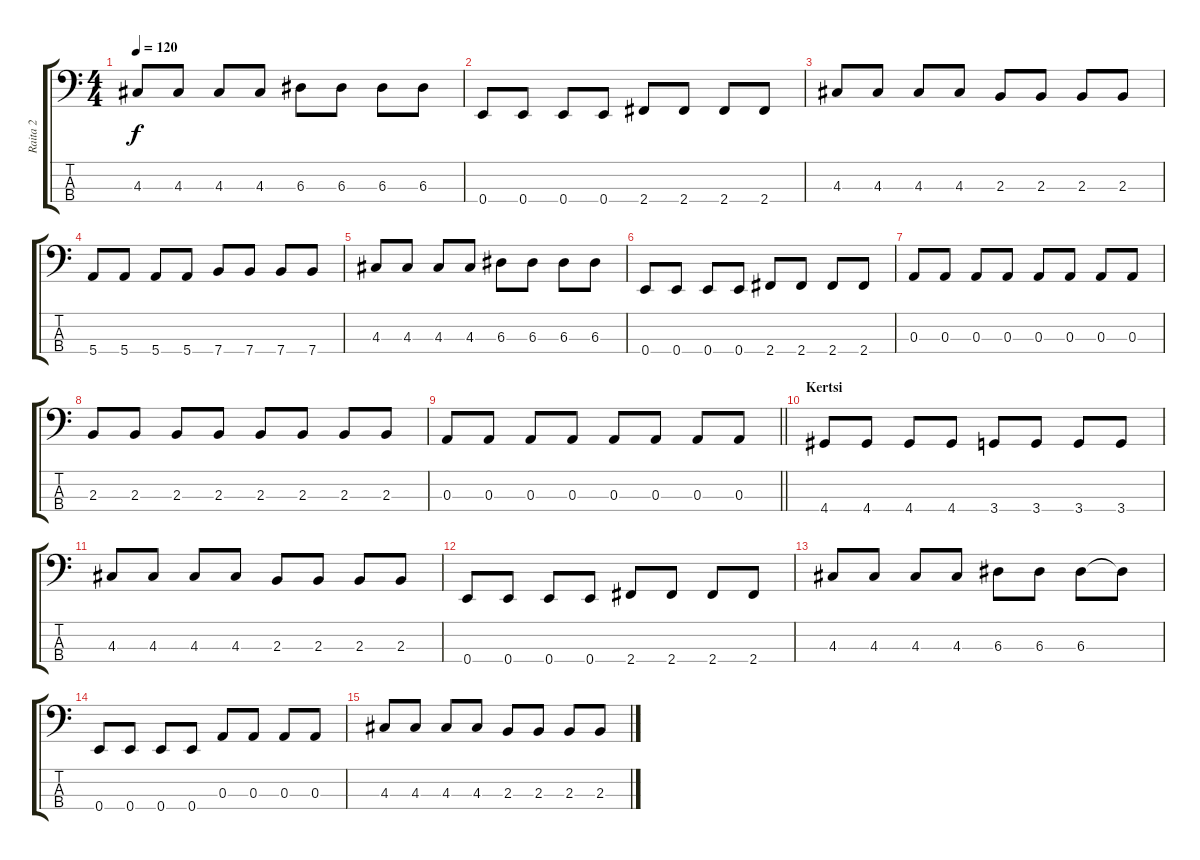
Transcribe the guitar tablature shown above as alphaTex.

\track ("Raita 2" "Raita 2") {instrument electricbassfinger}
\staff {score tabs}
\tuning (G2 D2 A1 E1) {hide}
\ts (4 4)
\tempo 120
\clef f4
\ks c
4.3.8{dy f} 4.3.8 4.3.8 4.3.8 6.3.8 6.3.8 6.3.8 6.3.8 |
0.4.8 0.4.8 0.4.8 0.4.8 2.4.8 2.4.8 2.4.8 2.4.8 |
4.3.8 4.3.8 4.3.8 4.3.8 2.3.8 2.3.8 2.3.8 2.3.8 |
5.4.8 5.4.8 5.4.8 5.4.8 7.4.8 7.4.8 7.4.8 7.4.8 |
4.3.8 4.3.8 4.3.8 4.3.8 6.3.8 6.3.8 6.3.8 6.3.8 |
0.4.8 0.4.8 0.4.8 0.4.8 2.4.8 2.4.8 2.4.8 2.4.8 |
0.3.8 0.3.8 0.3.8 0.3.8 0.3.8 0.3.8 0.3.8 0.3.8 |
2.3.8 2.3.8 2.3.8 2.3.8 2.3.8 2.3.8 2.3.8 2.3.8 |
\barLineRight lightlight
0.3.8 0.3.8 0.3.8 0.3.8 0.3.8 0.3.8 0.3.8 0.3.8 |
\section ("" "Kertsi")
4.4.8 4.4.8 4.4.8 4.4.8 3.4.8 3.4.8 3.4.8 3.4.8 |
4.3.8 4.3.8 4.3.8 4.3.8 2.3.8 2.3.8 2.3.8 2.3.8 |
0.4.8 0.4.8 0.4.8 0.4.8 2.4.8 2.4.8 2.4.8 2.4.8 |
4.3.8 4.3.8 4.3.8 4.3.8 6.3.8 6.3.8 6.3.8 6.3{t}.8 |
0.4.8 0.4.8 0.4.8 0.4.8 0.3.8 0.3.8 0.3.8 0.3.8 |
4.3.8 4.3.8 4.3.8 4.3.8 2.3.8 2.3.8 2.3.8 2.3.8
